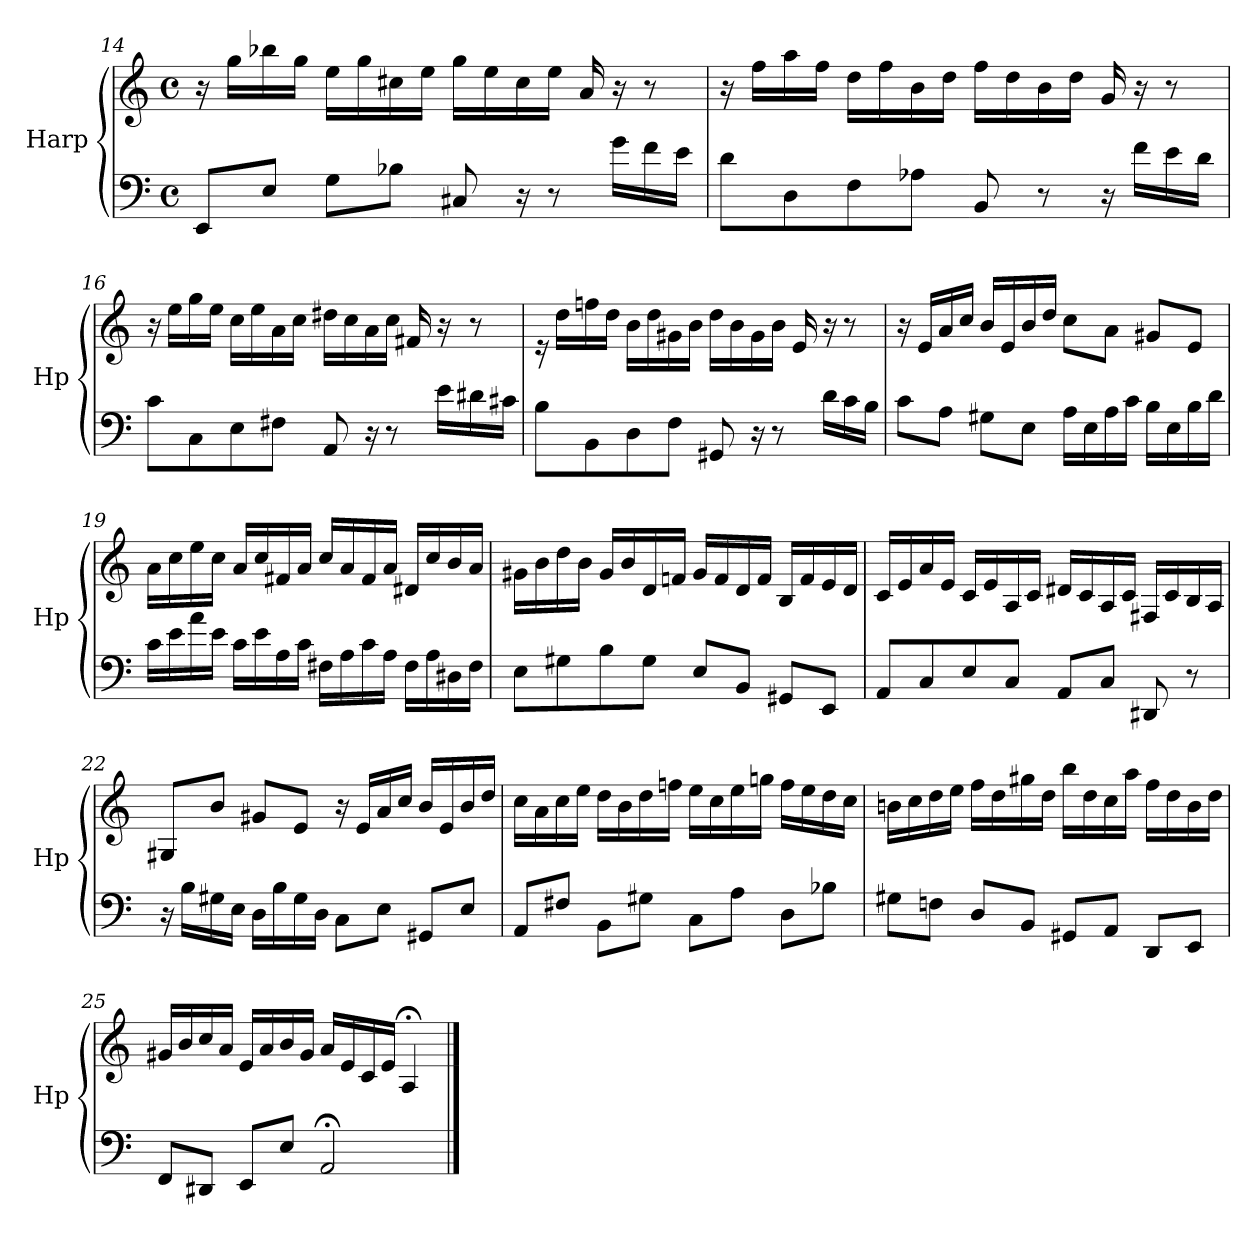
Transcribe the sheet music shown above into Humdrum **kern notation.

**kern	**kern
*part1	*part1
*staff2	*staff1
*I"Harp	*
*I'Hp	*
!!LO:LB:g=z
*clefF4	*clefG2
*k[]	*k[]
*M4/4	*M4/4
*met(c)	*met(c)
=14	=14
8EE/L	16r
.	16gg\LL
8E/J	16bb-X\
.	16gg\JJ
8G\L	16ee\LL
.	16gg\
8B-X\J	16cc#X\
.	16ee\JJ
8C#X/	16gg\LL
.	16ee\
16r	16cc#\
8r	16ee\JJ
.	16a/
16g\LL	16r
16f\	8r
16e\JJ	.
=15	=15
8d\L	16r
.	16ff\LL
8D\	16aa\
.	16ff\JJ
8F\	16dd\LL
.	16ff\
8A-X\J	16b\
.	16dd\JJ
8BB/	16ff\LL
.	16dd\
8r	16b\
.	16dd\JJ
16r	16g/
16f\LL	16r
16e\	8r
16d\JJ	.
!!LO:PB:g=z
=16	=16
8c\L	16r
.	16ee\LL
8C\	16gg\
.	16ee\JJ
8E\	16cc\LL
.	16ee\
8F#X\J	16a\
.	16cc\JJ
8AA/	16dd#X\LL
.	16cc\
16r	16a\
8r	16cc\JJ
.	16f#X/
16e\LL	16r
16d#X\	8r
16c#X\JJ	.
=17	=17
8B\L	16re
.	16dd\LL
8BB\	16ffn\
.	16dd\JJ
8D\	16b\LL
.	16dd\
8F\J	16g#X\
.	16b\JJ
8GG#X/	16dd\LL
.	16b\
16r	16g#\
8r	16b\JJ
.	16e/
16d\LL	16r
16c\	8r
16B\JJ	.
!!LO:LB:g=z
=18	=18
8c\L	16r
.	16e/LL
8A\J	16a/
.	16cc/JJ
8G#X\L	16b/LL
.	16e/
8E\J	16b/
.	16dd/JJ
16A\LL	8cc\L
16E\	.
16A\	8a\J
16c\JJ	.
16B\LL	8g#X/L
16E\	.
16B\	8e/J
16d\JJ	.
=19	=19
16c\LL	16a\LL
16e\	16cc\
16a\	16ee\
16e\JJ	16cc\JJ
16c\LL	16a/LL
16e\	16cc/
16A\	16f#X/
16c\JJ	16a/JJ
16F#X\LL	16cc/LL
16A\	16a/
16c\	16f#/
16A\JJ	16a/JJ
16F#\LL	16d#X/LL
16A\	16cc/
16D#X\	16b/
16F#\JJ	16a/JJ
=20	=20
8E\L	16g#X\LL
.	16b\
8G#X\	16dd\
.	16b\JJ
8B\	16g#/LL
.	16b/
8G#\J	16d/
.	16fn/JJ
8E/L	16g#/LL
.	16f/
8BB/J	16d/
.	16f/JJ
8GG#X/L	16B/LL
.	16f/
8EE/J	16e/
.	16d/JJ
!!LO:LB:g=z
=21	=21
8AA/L	16c/LL
.	16e/
8C/	16a/
.	16e/JJ
8E/	16c/LL
.	16e/
8C/J	16A/
.	16c/JJ
8AA/L	16d#X/LL
.	16c/
8C/J	16A/
.	16c/JJ
8DD#X/	16F#X/LL
.	16c/
8r	16B/
.	16A/JJ
=22	=22
16r	8G#X/L
16B\LL	.
16G#X\	8b/J
16E\JJ	.
16D\LL	8g#X/L
16B\	.
16G#\	8e/J
16D\JJ	.
8C\L	16r
.	16e/LL
8E\J	16a/
.	16cc/JJ
8GG#X/L	16b/LL
.	16e/
8E/J	16b/
.	16dd/JJ
!!LO:LB:g=z
=23	=23
8AA/L	16cc\LL
.	16a\
8F#X/J	16cc\
.	16ee\JJ
8BB\L	16dd\LL
.	16b\
8G#X\J	16dd\
.	16ffn\JJ
8C\L	16ee\LL
.	16cc\
8A\J	16ee\
.	16ggn\JJ
8D\L	16ff\LL
.	16ee\
8B-X\J	16dd\
.	16cc\JJ
=24	=24
8G#X\L	16bn\LL
.	16cc\
8Fn\J	16dd\
.	16ee\JJ
8D/L	16ff\LL
.	16dd\
8BB/J	16gg#X\
.	16dd\JJ
8GG#X/L	16bb\LL
.	16dd\
8AA/J	16cc\
.	16aa\JJ
8DD/L	16ff\LL
.	16dd\
8EE/J	16b\
.	16dd\JJ
=25	=25
8FF/L	16g#X/LL
.	16b/
8DD#X/J	16cc/
.	16a/JJ
8EE/L	16e/LL
.	16a/
8E/J	16b/
.	16g#/JJ
2AA;/	16a/LL
.	16e/
.	16c/
.	16e/JJ
.	4A;</
==	==
*-	*-
